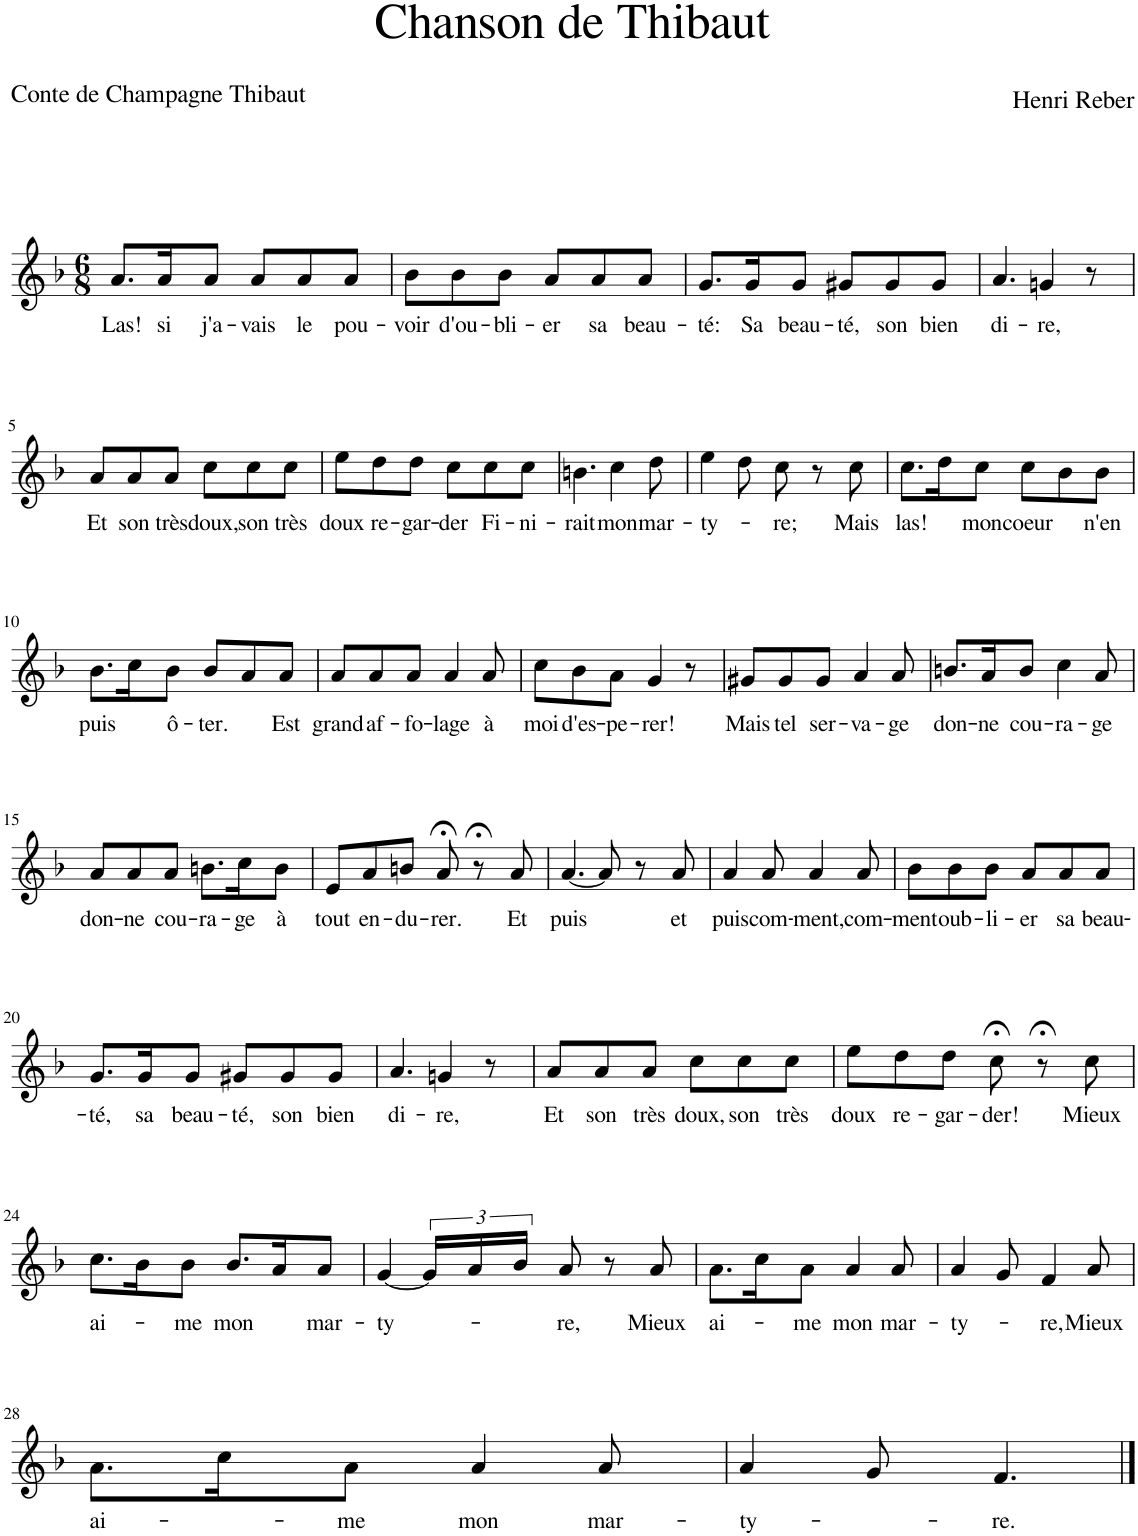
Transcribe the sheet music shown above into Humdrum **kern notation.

**kern	**text
*part1	*part1
*staff1	*staff1
*I"Piano	*
*I'Pno	*
*clefG2	*
*k[b-]	*
*M6/8	*
=1	=1
!	!LO:LY:b
8.a/L	Las!
!	!LO:LY:b
16a/K	si
!	!LO:LY:b
8a/J	j'a-
!	!LO:LY:b
8a/L	-vais
!	!LO:LY:b
8a/	le
!	!LO:LY:b
8a/J	pou-
=2	=2
!	!LO:LY:b
8b-\L	-voir
!	!LO:LY:b
8b-\	d'ou-
!	!LO:LY:b
8b-\J	-bli-
!	!LO:LY:b
8a/L	er
!	!LO:LY:b
8a/	sa
!	!LO:LY:b
8a/J	beau-
=3	=3
!	!LO:LY:b
8.g/L	-té:
!	!LO:LY:b
16g/K	Sa
!	!LO:LY:b
8g/J	beau-
!	!LO:LY:b
8g#X/L	-té,
!	!LO:LY:b
8g#/	son
!	!LO:LY:b
8g#/J	bien
=4	=4
!	!LO:LY:b
4.a/	di-
!	!LO:LY:b
4gn/	-re,
8r	.
!!LO:LB:g=z
=5	=5
!	!LO:LY:b
8a/L	Et
!	!LO:LY:b
8a/	son
!	!LO:LY:b
8a/J	très
!	!LO:LY:b
8cc\L	doux,
!	!LO:LY:b
8cc\	son
!	!LO:LY:b
8cc\J	très
=6	=6
!	!LO:LY:b
8ee\L	doux
!	!LO:LY:b
8dd\	re-
!	!LO:LY:b
8dd\J	-gar-
!	!LO:LY:b
8cc\L	-der
!	!LO:LY:b
8cc\	Fi-
!	!LO:LY:b
8cc\J	-ni-
=7	=7
!	!LO:LY:b
4.bn\	-rait
!	!LO:LY:b
4cc\	mon
!	!LO:LY:b
8dd\	mar-
=8	=8
!	!LO:LY:b
4ee\	-ty-
8dd\	.
!	!LO:LY:b
8cc\	-re;
8r	.
!	!LO:LY:b
8cc\	Mais
=9	=9
!	!LO:LY:b
8.cc\L	las!
16dd\K	.
!	!LO:LY:b
8cc\J	mon
!	!LO:LY:b
8cc\L	coeur
8b-\	.
!	!LO:LY:b
8b-\J	n'en
!!LO:LB:g=z
=10	=10
!	!LO:LY:b
8.b-\L	puis
16cc\K	.
!	!LO:LY:b
8b-\J	ô-
!	!LO:LY:b
8b-/L	-ter.
8a/	.
!	!LO:LY:b
8a/J	Est
=11	=11
!	!LO:LY:b
8a/L	grand
!	!LO:LY:b
8a/	af-
!	!LO:LY:b
8a/J	-fo-
!	!LO:LY:b
4a/	-lage
!	!LO:LY:b
8a/	à
=12	=12
!	!LO:LY:b
8cc\L	moi
!	!LO:LY:b
8b-\	d'es-
!	!LO:LY:b
8a\J	-pe-
!	!LO:LY:b
4g/	-rer!
8r	.
=13	=13
!	!LO:LY:b
8g#X/L	Mais
!	!LO:LY:b
8g#/	tel
!	!LO:LY:b
8g#/J	ser-
!	!LO:LY:b
4a/	-va-
!	!LO:LY:b
8a/	-ge
=14	=14
!	!LO:LY:b
8.bn/L	don-
!	!LO:LY:b
16a/K	-ne
!	!LO:LY:b
8b/J	cou-
!	!LO:LY:b
4cc\	-ra-
!	!LO:LY:b
8a/	-ge
!!LO:LB:g=z
=15	=15
!	!LO:LY:b
8a/L	don-
!	!LO:LY:b
8a/	-ne
!	!LO:LY:b
8a/J	cou-
!	!LO:LY:b
8.bn\L	-ra-
!	!LO:LY:b
16cc\K	-ge
!	!LO:LY:b
8b\J	à
=16	=16
!	!LO:LY:b
8e/L	tout
!	!LO:LY:b
8a/	en-
!	!LO:LY:b
8bn/J	-du-
!	!LO:LY:b
8a;</	-rer.
8r;<	.
!	!LO:LY:b
8a/	Et
=17	=17
!	!LO:LY:b
[4.a/	puis
8a/]	.
8r	.
!	!LO:LY:b
8a/	et
=18	=18
!	!LO:LY:b
4a/	puis
!	!LO:LY:b
8a/	com-
!	!LO:LY:b
4a/	-ment,
!	!LO:LY:b
8a/	com-
=19	=19
!	!LO:LY:b
8b-\L	-ment
!	!LO:LY:b
8b-\	oub-
!	!LO:LY:b
8b-\J	-li-
!	!LO:LY:b
8a/L	-er
!	!LO:LY:b
8a/	sa
!	!LO:LY:b
8a/J	beau-
!!LO:LB:g=z
=20	=20
!	!LO:LY:b
8.g/L	-té,
!	!LO:LY:b
16g/K	sa
!	!LO:LY:b
8g/J	beau-
!	!LO:LY:b
8g#X/L	-té,
!	!LO:LY:b
8g#/	son
!	!LO:LY:b
8g#/J	bien
=21	=21
!	!LO:LY:b
4.a/	di-
!	!LO:LY:b
4gn/	-re,
8r	.
=22	=22
!	!LO:LY:b
8a/L	Et
!	!LO:LY:b
8a/	son
!	!LO:LY:b
8a/J	très
!	!LO:LY:b
8cc\L	doux,
!	!LO:LY:b
8cc\	son
!	!LO:LY:b
8cc\J	très
=23	=23
!	!LO:LY:b
8ee\L	doux
!	!LO:LY:b
8dd\	re-
!	!LO:LY:b
8dd\J	-gar-
!	!LO:LY:b
8cc;<\	-der!
8r;<	.
!	!LO:LY:b
8cc\	Mieux
!!LO:LB:g=z
=24	=24
!	!LO:LY:b
8.cc\L	ai-
16b-\K	.
!	!LO:LY:b
8b-\J	-me
!	!LO:LY:b
8.b-/L	mon
16a/K	.
!	!LO:LY:b
8a/J	mar-
=25	=25
!	!LO:LY:b
[4g/	-ty-
24g/LL]	.
24a/	.
24b-/JJ	.
!	!LO:LY:b
8a/	-re,
8r	.
!	!LO:LY:b
8a/	Mieux
=26	=26
!	!LO:LY:b
8.a\L	ai-
16cc\K	.
!	!LO:LY:b
8a\J	-me
!	!LO:LY:b
4a/	mon
!	!LO:LY:b
8a/	mar-
=27	=27
!	!LO:LY:b
4a/	-ty-
8g/	.
!	!LO:LY:b
4f/	-re,
!	!LO:LY:b
8a/	Mieux
!!LO:LB:g=z
=28	=28
!	!LO:LY:b
8.a\L	ai-
16cc\K	.
!	!LO:LY:b
8a\J	-me
!	!LO:LY:b
4a/	mon
!	!LO:LY:b
8a/	mar-
=29	=29
!	!LO:LY:b
4a/	-ty-
8g/	.
!	!LO:LY:b
4.f/	-re.
==	==
*-	*-
